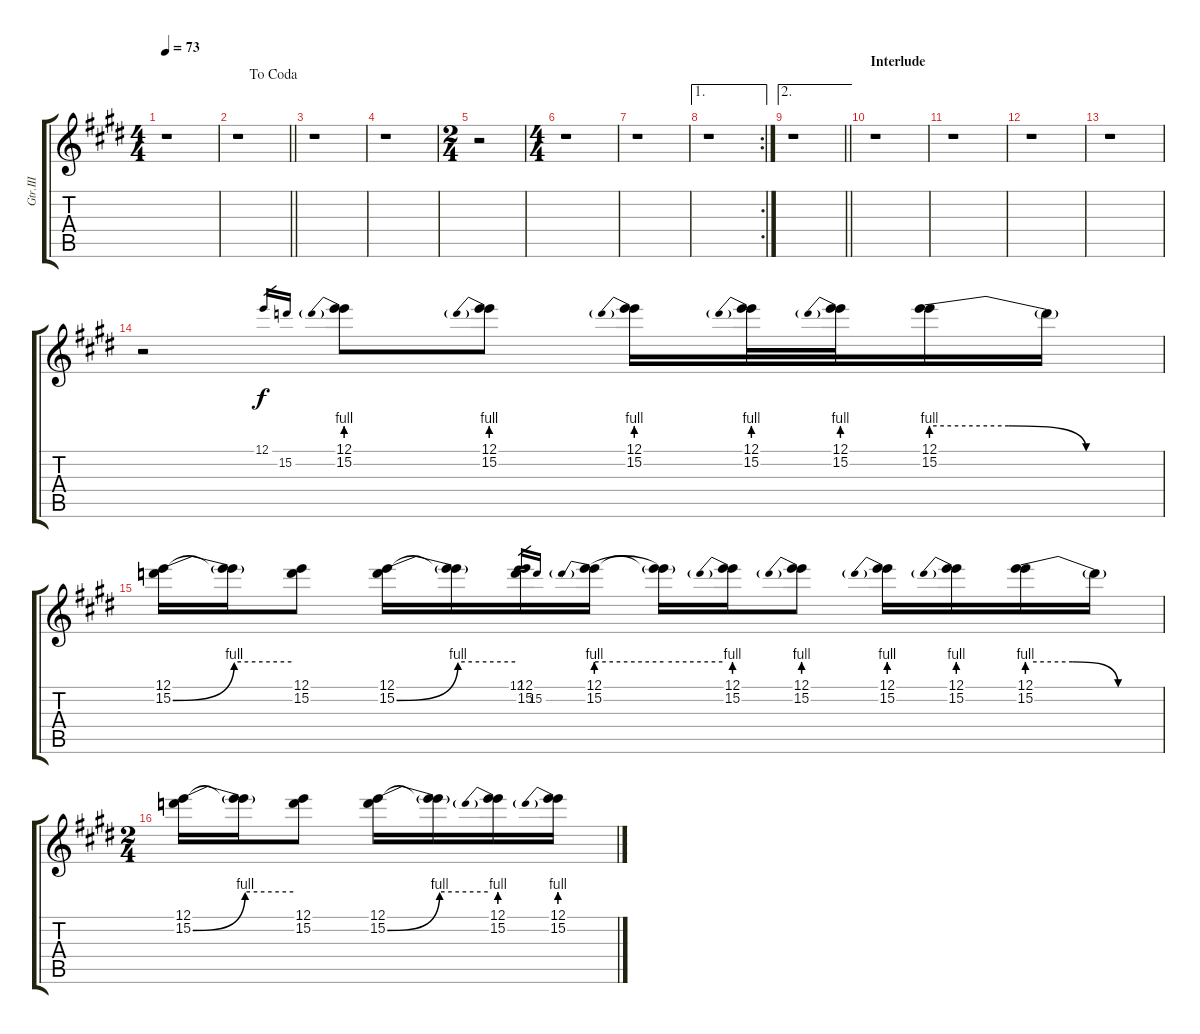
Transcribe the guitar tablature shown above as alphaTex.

\track ("Gtr.III" "Gtr.III") {instrument distortionguitar}
\staff {score tabs}
\tuning (E4 B3 G3 D3 A2 E2) {hide}
\ts (4 4)
\tempo 73
\clef g2
\ks c#minor
r.1{dy f} |
\jump dacoda
\barLineRight lightlight
r.1 |
r.1 |
r.1 |
\ts (2 4)
r.2 |
\ts (4 4)
r.1 |
r.1 |
\ae 1
\rc 2
r.1 |
\ae 2
\barLineRight lightlight
r.1 |
\section ("" "Interlude")
r.1 |
r.1 |
r.1 |
r.1 |
r.2 12.1.16{gr} 15.2.16{gr} (12.1 15.2{be (prebend 0 4 60 4)}).8 (12.1 15.2{be (prebend 0 4 60 4)}).8 (12.1 15.2{be (prebend 0 4 60 4)}).16 (12.1 15.2{be (prebend 0 4 60 4)}).32 (12.1 15.2{be (prebend 0 4 60 4)}).32 (12.1 15.2{be (custom 0 4 20 4 40 0 60 0)}).16 15.2{t}.16 |
(12.1 15.2{be (bend 0 0 60 4)}).16 (12.1{t} 15.2{be (hold 0 4 60 4) t}).16 (12.1 15.2).8 (12.1 15.2{be (bend 0 0 60 4)}).16 (12.1{t} 15.2{be (hold 0 4 60 4) t}).16 (12.1 15.2).16 12.1.16{gr} 15.2.16{gr} (12.1 15.2{be (prebend 0 4 60 4)}).16 (12.1{t} 15.2{be (hold 0 4 60 4) t}).16 (12.1 15.2{be (prebend 0 4 60 4)}).16 (12.1 15.2{be (prebend 0 4 60 4)}).8 (12.1 15.2{be (prebend 0 4 60 4)}).16 (12.1 15.2{be (prebend 0 4 60 4)}).16 (12.1 15.2{be (custom 0 4 20 4 40 0 60 0)}).16 15.2{t}.16 |
\ts (2 4)
(12.1 15.2{be (bend 0 0 60 4)}).16 (12.1{t} 15.2{be (hold 0 4 60 4) t}).16 (12.1 15.2).8 (12.1 15.2{be (bend 0 0 60 4)}).16 (12.1{t} 15.2{be (hold 0 4 60 4) t}).16 (12.1 15.2{be (prebend 0 4 60 4)}).16 (12.1 15.2{be (prebend 0 4 60 4)}).16
